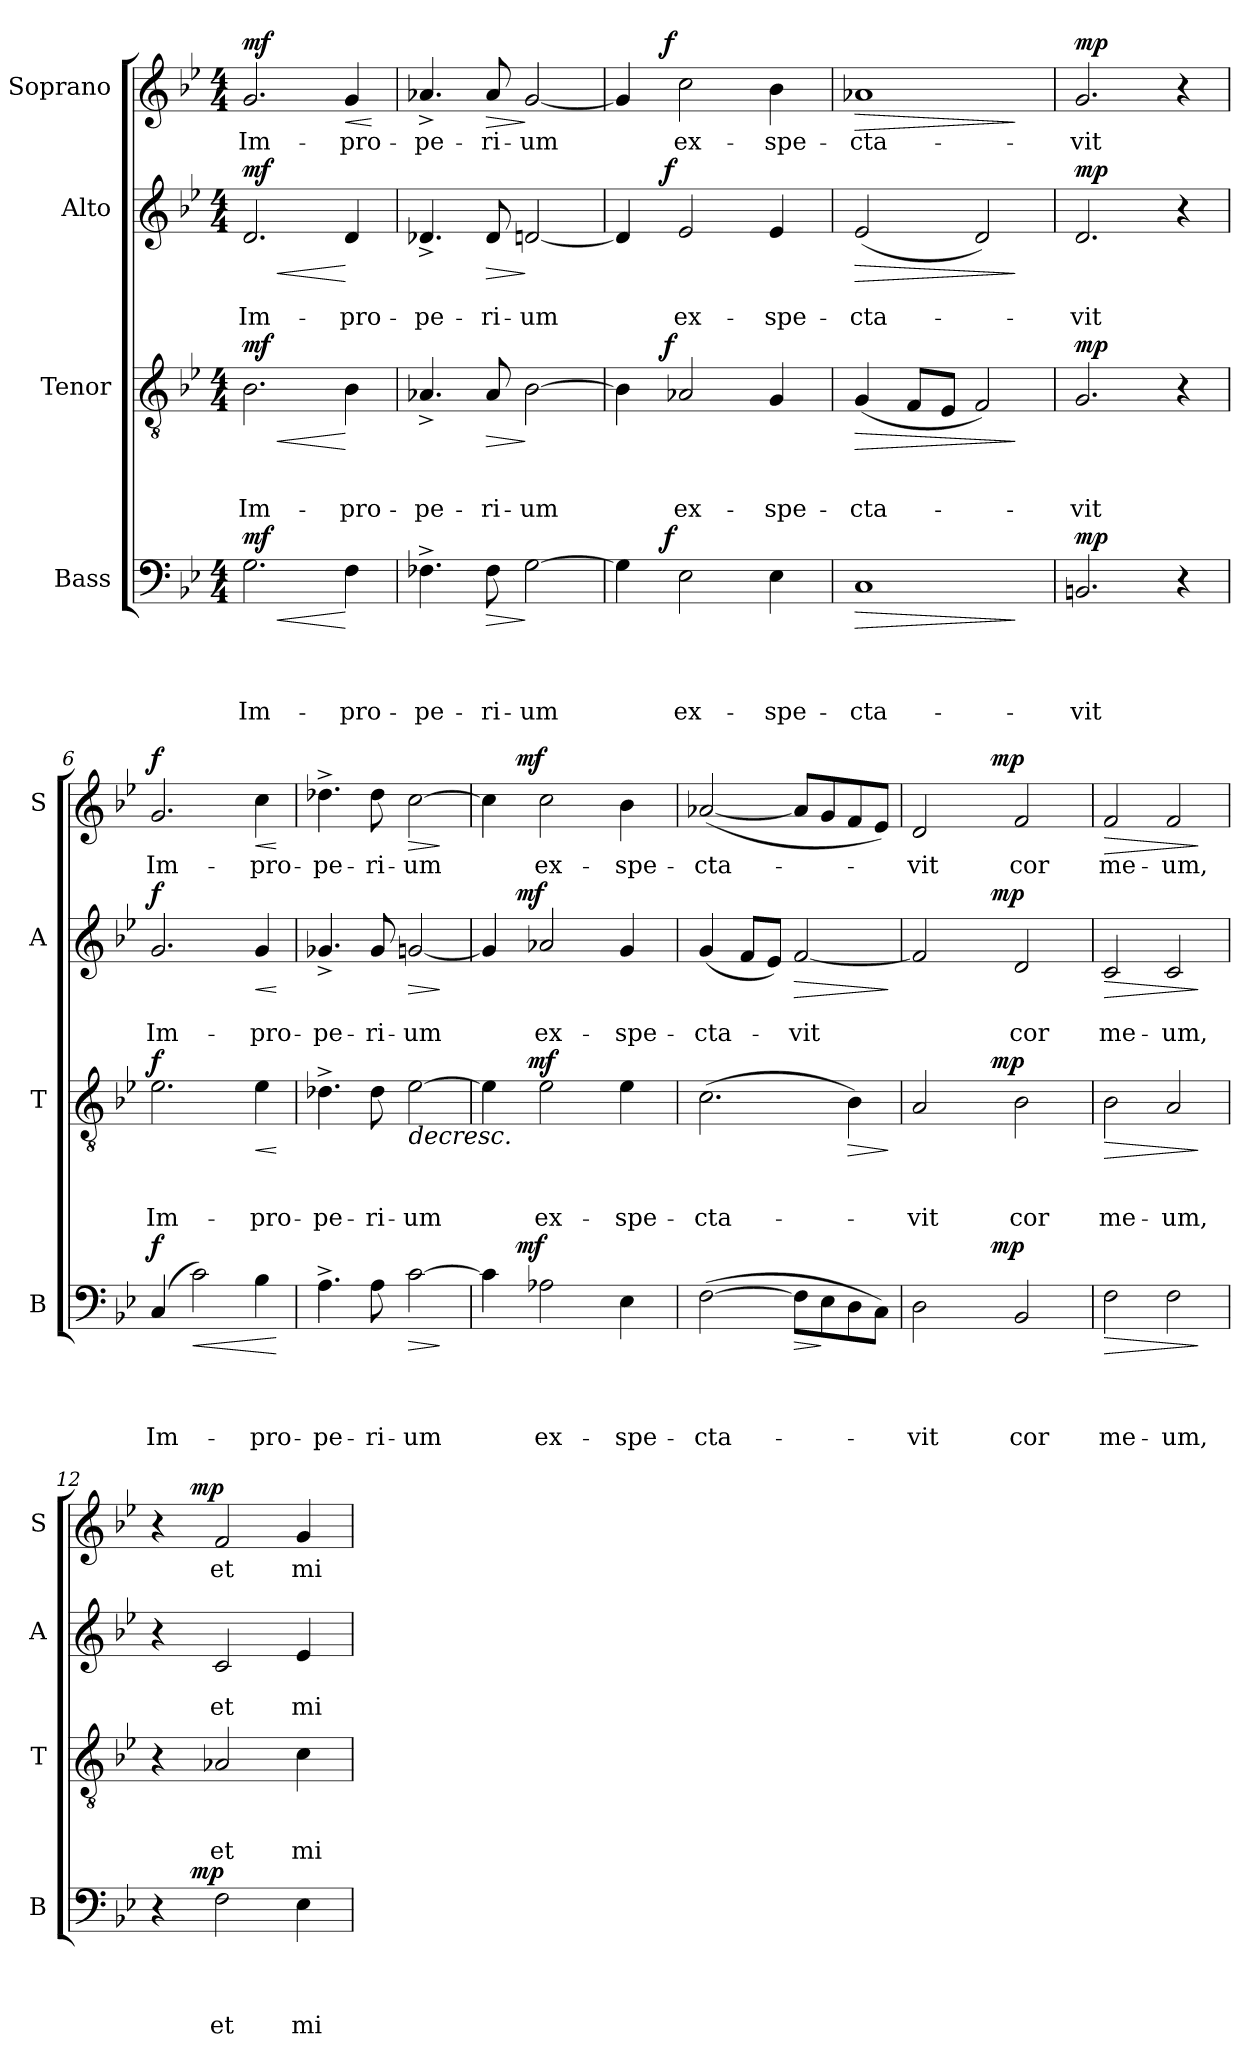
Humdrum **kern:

**kern	**text	**text	**text	**text	**dynam	**kern	**text	**text	**text	**dynam	**kern	**text	**text	**dynam	**kern	**text	**dynam
*part4	*part4	*part4	*part4	*part4	*part4	*part3	*part3	*part3	*part3	*part3	*part2	*part2	*part2	*part2	*part1	*part1	*part1
*staff4	*staff4	*staff4	*staff4	*staff4	*staff4	*staff3	*staff3	*staff3	*staff3	*staff3	*staff2	*staff2	*staff2	*staff2	*staff1	*staff1	*staff1
*I"Bass	*	*	*	*	*	*I"Tenor	*	*	*	*	*I"Alto	*	*	*	*I"Soprano	*	*
*I'B	*	*	*	*	*	*I'T	*	*	*	*	*I'A	*	*	*	*I'S	*	*
*clefF4	*	*	*	*	*	*clefGv2	*	*	*	*	*clefG2	*	*	*	*clefG2	*	*
*k[b-e-]	*	*	*	*	*	*k[b-e-]	*	*	*	*	*k[b-e-]	*	*	*	*k[b-e-]	*	*
*B-:	*	*	*	*	*	*B-:	*	*	*	*	*B-:	*	*	*	*B-:	*	*
*M4/4	*	*	*	*	*	*M4/4	*	*	*	*	*M4/4	*	*	*	*M4/4	*	*
=1	=1	=1	=1	=1	=1	=1	=1	=1	=1	=1	=1	=1	=1	=1	=1	=1	=1
!	!	!	!	!LO:LY:b	!LO:HP:b	!	!	!	!LO:LY:b	!LO:HP:b	!	!	!LO:LY:b	!LO:HP:b	!	!LO:LY:b	!
!	!	!	!	!	!LO:DY:n=1:a	!	!	!	!	!LO:DY:n=1:a	!	!	!	!LO:DY:n=1:a	!	!	!LO:DY:a
2.G\	.	.	.	Im-	< mf	2.B-\	.	.	Im-	< mf	2.d/	.	Im-	< mf	2.g/	Im-	mf
!	!	!	!	!LO:LY:b	!	!	!	!	!LO:LY:b	!	!	!	!LO:LY:b	!	!	!LO:LY:b	!LO:HP:b
4F\	.	.	.	-pro-	[	4B-\	.	.	-pro-	[	4d/	.	-pro-	[	4g/	-pro-	<
.	.	.	.	.	.	.	.	.	.	.	.	.	.	.	.	.	[
=2	=2	=2	=2	=2	=2	=2	=2	=2	=2	=2	=2	=2	=2	=2	=2	=2	=2
!	!	!	!	!LO:LY:b	!	!	!	!	!LO:LY:b	!	!	!	!LO:LY:b	!	!	!LO:LY:b	!
4.F-X^>\	.	.	.	-pe-	.	4.A-X^</	.	.	-pe-	.	4.d-X^</	.	-pe-	.	4.a-X^</	-pe-	.
!	!	!	!	!LO:LY:b	!LO:HP:b	!	!	!	!LO:LY:b	!LO:HP:b	!	!	!LO:LY:b	!LO:HP:b	!	!LO:LY:b	!LO:HP:b
8F-\	.	.	.	-ri-	>	8A-/	.	.	-ri-	>	8d-/	.	-ri-	>	8a-/	-ri-	>
!	!	!	!	!LO:LY:b	!	!	!	!	!LO:LY:b	!	!	!	!LO:LY:b	!	!	!LO:LY:b	!
[>2G\	.	.	.	-um	]	[>2B-\	.	.	-um	]	[<2dn/	.	-um	]	[<2g/	-um	]
=3	=3	=3	=3	=3	=3	=3	=3	=3	=3	=3	=3	=3	=3	=3	=3	=3	=3
*^	*	*	*	*	*	*^	*	*	*	*	*^	*	*	*	*^	*	*
4G\]	8..ryy	.	.	.	.	.	4B-\]	8..ryy	.	.	.	.	4d/]	8..ryy	.	.	.	4g/]	8..ryy	.	.
!	!	!	!	!	!	!LO:DY:a	!	!	!	!	!	!LO:DY:a	!	!	!	!	!LO:DY:a	!	!	!	!LO:DY:a
.	2ryy	.	.	.	.	f	.	2ryy	.	.	.	f	.	2ryy	.	.	f	.	2ryy	.	f
!	!	!	!	!	!LO:LY:b	!	!	!	!	!	!LO:LY:b	!	!	!	!	!LO:LY:b	!	!	!	!LO:LY:b	!
2E-\	.	.	.	.	ex-	.	2A-X/	.	.	.	ex-	.	2e-/	.	.	ex-	.	2cc\	.	ex-	.
.	4ryy	.	.	.	.	.	.	4ryy	.	.	.	.	.	4ryy	.	.	.	.	4ryy	.	.
!	!	!	!	!	!LO:LY:b	!	!	!	!	!	!LO:LY:b	!	!	!	!	!LO:LY:b	!	!	!	!LO:LY:b	!
4E-\	.	.	.	.	-spe-	.	4G/	.	.	.	-spe-	.	4e-/	.	.	-spe-	.	4b-\	.	-spe-	.
.	32ryy	.	.	.	.	.	.	32ryy	.	.	.	.	.	32ryy	.	.	.	.	32ryy	.	.
=4	=4	=4	=4	=4	=4	=4	=4	=4	=4	=4	=4	=4	=4	=4	=4	=4	=4	=4	=4	=4	=4
!	!	!	!	!	!LO:LY:b	!LO:HP:b	!	!	!	!	!LO:LY:b	!LO:HP:b	!	!	!	!LO:LY:b	!LO:HP:b	!	!	!LO:LY:b	!LO:HP:b
*v	*v	*	*	*	*	*	*	*	*	*	*	*	*v	*v	*	*	*	*v	*v	*	*
*	*	*	*	*	*	*v	*v	*	*	*	*	*	*	*	*	*	*	*
1C	.	.	.	-cta-	>	(<4G/	.	.	-cta-	>	(<2e-/	.	-cta-	>	1a-X	-cta-	>
.	.	.	.	.	.	8F/L	.	.	.	.	.	.	.	.	.	.	.
.	.	.	.	.	.	8E-/J	.	.	.	.	.	.	.	.	.	.	.
.	.	.	.	.	.	2F/)	.	.	.	.	2d/)	.	.	.	.	.	.
.	.	.	.	.	]	.	.	.	.	]	.	.	.	]	.	.	]
=5	=5	=5	=5	=5	=5	=5	=5	=5	=5	=5	=5	=5	=5	=5	=5	=5	=5
!	!	!	!	!LO:LY:b	!LO:DY:a	!	!	!	!LO:LY:b	!LO:DY:a	!	!	!LO:LY:b	!LO:DY:a	!	!LO:LY:b	!LO:DY:a
2.BBn/	.	.	.	-vit	mp	2.G/	.	.	-vit	mp	2.d/	.	-vit	mp	2.g/	-vit	mp
4r	.	.	.	.	.	4r	.	.	.	.	4r	.	.	.	4r	.	.
=6	=6	=6	=6	=6	=6	=6	=6	=6	=6	=6	=6	=6	=6	=6	=6	=6	=6
!	!	!	!	!LO:LY:b	!LO:DY:a	!	!	!	!LO:LY:b	!LO:DY:a	!	!	!LO:LY:b	!LO:DY:a	!	!LO:LY:b	!LO:DY:a
(4C/	.	.	.	Im-	f	2.e-\	.	.	Im-	f	2.g/	.	Im-	f	2.g/	Im-	f
!	!	!	!	!	!LO:HP:b	!	!	!	!	!	!	!	!	!	!	!	!
2c\)	.	.	.	.	<	.	.	.	.	.	.	.	.	.	.	.	.
!	!	!	!	!LO:LY:b	!	!	!	!	!LO:LY:b	!LO:HP:b	!	!	!LO:LY:b	!LO:HP:b	!	!LO:LY:b	!LO:HP:b
4B-\	.	.	.	-pro-	.	4e-\	.	.	-pro-	<	4g/	.	-pro-	<	4cc\	-pro-	<
.	.	.	.	.	[	.	.	.	.	[	.	.	.	[	.	.	[
!!LO:LB:g=z
=7	=7	=7	=7	=7	=7	=7	=7	=7	=7	=7	=7	=7	=7	=7	=7	=7	=7
!	!	!	!	!LO:LY:b	!	!	!	!	!LO:LY:b	!	!	!	!LO:LY:b	!	!	!LO:LY:b	!
4.A^>\	.	.	.	-pe-	.	4.d-X^>\	.	.	-pe-	.	4.g-X^</	.	-pe-	.	4.dd-X^>\	-pe-	.
!	!	!	!	!LO:LY:b	!	!	!	!	!LO:LY:b	!	!	!	!LO:LY:b	!	!	!LO:LY:b	!
8A\	.	.	.	-ri-	.	8d-\	.	.	-ri-	.	8g-/	.	-ri-	.	8dd-\	-ri-	.
!	!	!	!	!LO:LY:b	!LO:HP:b	!	!	!	!LO:LY:b	!LO:HP:b	!	!	!LO:LY:b	!LO:HP:b	!	!LO:LY:b	!LO:HP:b
[>2c\	.	.	.	-um	>	[>2e-\	.	.	-um	>	[<2gn/	.	-um	>	[>2cc\	-um	>
.	.	.	.	.	]	.	.	.	.	.	.	.	.	]	.	.	]
=8	=8	=8	=8	=8	=8	=8	=8	=8	=8	=8	=8	=8	=8	=8	=8	=8	=8
*^	*	*	*	*	*	*^	*	*	*	*	*^	*	*	*	*^	*	*
4c\]	8.ryy	.	.	.	.	.	4e-\]	8..ryy	.	.	.	.	4g/]	8.ryy	.	.	.	4cc\]	8.ryy	.	.
!	!	!	!	!	!	!LO:DY:a	!	!	!	!	!	!	!	!	!	!	!LO:DY:a	!	!	!	!LO:DY:a
.	2ryy	.	.	.	.	mf	.	.	.	.	.	.	.	2ryy	.	.	mf	.	2ryy	.	mf
!	!	!	!	!	!	!	!	!	!	!	!	!LO:DY:a	!	!	!	!	!	!	!	!	!
.	.	.	.	.	.	.	.	2ryy	.	.	.	mf	.	.	.	.	.	.	.	.	.
!	!	!	!	!	!LO:LY:b	!	!	!	!	!	!LO:LY:b	!	!	!	!	!LO:LY:b	!	!	!	!LO:LY:b	!
2A-X\	.	.	.	.	ex-	.	2e-\	.	.	.	ex-	]	2a-X/	.	.	ex-	.	2cc\	.	ex-	.
.	4ryy	.	.	.	.	.	.	.	.	.	.	.	.	4ryy	.	.	.	.	4ryy	.	.
.	.	.	.	.	.	.	.	4ryy	.	.	.	.	.	.	.	.	.	.	.	.	.
!	!	!	!	!	!LO:LY:b	!	!	!	!	!	!LO:LY:b	!	!	!	!	!LO:LY:b	!	!	!	!LO:LY:b	!
4E-\	.	.	.	.	-spe-	.	4e-\	.	.	.	-spe-	.	4g/	.	.	-spe-	.	4b-\	.	-spe-	.
.	16ryy	.	.	.	.	.	.	.	.	.	.	.	.	16ryy	.	.	.	.	16ryy	.	.
.	.	.	.	.	.	.	.	32ryy	.	.	.	.	.	.	.	.	.	.	.	.	.
=9	=9	=9	=9	=9	=9	=9	=9	=9	=9	=9	=9	=9	=9	=9	=9	=9	=9	=9	=9	=9	=9
!	!	!	!	!	!LO:LY:b	!	!	!	!	!	!LO:LY:b	!	!	!	!	!LO:LY:b	!	!	!	!LO:LY:b	!
*v	*v	*	*	*	*	*	*	*	*	*	*	*	*v	*v	*	*	*	*v	*v	*	*
*	*	*	*	*	*	*v	*v	*	*	*	*	*	*	*	*	*	*	*
(>[>2F\	.	.	.	-cta-	.	(>2.c\	.	.	-cta-	.	(<4g/	.	-cta-	.	(<[<2a-X/	-cta-	.
.	.	.	.	.	.	.	.	.	.	.	8f/L	.	.	.	.	.	.
.	.	.	.	.	.	.	.	.	.	.	8e-/J)	.	.	.	.	.	.
!	!	!	!	!	!LO:HP:b	!	!	!	!	!	!	!	!LO:LY:b	!LO:HP:b	!	!	!
8F\L]	.	.	.	.	>	.	.	.	.	.	[<2f/	.	-vit	>	8a-/L]	.	.
8E-\	.	.	.	.	]	.	.	.	.	.	.	.	.	.	8g/	.	.
!	!	!	!	!	!	!	!	!	!	!LO:HP:b	!	!	!	!	!	!	!
8D\	.	.	.	.	.	4B-\)	.	.	.	>	.	.	.	.	8f/	.	.
8C\J)	.	.	.	.	.	.	.	.	.	.	.	.	.	.	8e-/J)	.	.
.	.	.	.	.	.	.	.	.	.	]	.	.	.	]	.	.	.
=10	=10	=10	=10	=10	=10	=10	=10	=10	=10	=10	=10	=10	=10	=10	=10	=10	=10
!	!	!	!	!LO:LY:b	!	!	!	!	!LO:LY:b	!	!	!	!	!	!	!LO:LY:b	!
*^	*	*	*	*	*	*^	*	*	*	*	*^	*	*	*	*^	*	*
2D\	4ryy	.	.	.	-vit	.	2A/	4ryy	.	.	-vit	.	2f/]	4ryy	.	.	.	2d/	4ryy	-vit	.
.	8ryy	.	.	.	.	.	.	8ryy	.	.	.	.	.	8ryy	.	.	.	.	8ryy	.	.
.	32ryy	.	.	.	.	.	.	32ryy	.	.	.	.	.	32ryy	.	.	.	.	32ryy	.	.
!	!	!	!	!	!	!LO:DY:a	!	!	!	!	!	!LO:DY:a	!	!	!	!	!LO:DY:a	!	!	!	!LO:DY:a
.	2ryy	.	.	.	.	mp	.	2ryy	.	.	.	mp	.	2ryy	.	.	mp	.	2ryy	.	mp
!	!	!	!	!	!LO:LY:b	!	!	!	!	!	!LO:LY:b	!	!	!	!	!LO:LY:b	!	!	!	!LO:LY:b	!
2BB-/	.	.	.	.	cor	.	2B-\	.	.	.	cor	.	2d/	.	.	cor	.	2f/	.	cor	.
.	16.ryy	.	.	.	.	.	.	16.ryy	.	.	.	.	.	16.ryy	.	.	.	.	16.ryy	.	.
=11	=11	=11	=11	=11	=11	=11	=11	=11	=11	=11	=11	=11	=11	=11	=11	=11	=11	=11	=11	=11	=11
!	!	!	!	!	!LO:LY:b	!LO:HP:b	!	!	!	!	!LO:LY:b	!LO:HP:b	!	!	!	!LO:LY:b	!LO:HP:b	!	!	!LO:LY:b	!LO:HP:b
*v	*v	*	*	*	*	*	*	*	*	*	*	*	*v	*v	*	*	*	*v	*v	*	*
*	*	*	*	*	*	*v	*v	*	*	*	*	*	*	*	*	*	*	*
2F\	.	.	.	me-	>	2B-\	.	.	me-	>	2c/	.	me-	>	2f/	me-	>
!	!	!	!	!LO:LY:b	!	!	!	!	!LO:LY:b	!	!	!	!LO:LY:b	!	!	!LO:LY:b	!
2F\	.	.	.	-um,	.	2A/	.	.	-um,	.	2c/	.	-um,	.	2f/	-um,	.
.	.	.	.	.	]	.	.	.	.	]	.	.	.	]	.	.	]
=12	=12	=12	=12	=12	=12	=12	=12	=12	=12	=12	=12	=12	=12	=12	=12	=12	=12
*^	*	*	*	*	*	*	*	*	*	*	*^	*	*	*	*^	*	*
4r	8ryy	.	.	.	.	.	4r	.	.	.	.	4r	8ryy	.	.	.	4r	8ryy	.	.
.	32ryy	.	.	.	.	.	.	.	.	.	.	.	32ryy	.	.	.	.	32ryy	.	.
!	!	!	!	!	!	!LO:DY:a	!	!	!	!	!	!	!	!	!	!LO:DY:a	!	!	!	!
!	!	!	!	!	!	!	!	!	!	!	!	!	!	!	!	!LO:DY:n=1:b	!	!	!	!LO:DY:a
.	2ryy	.	.	.	.	mp	.	.	.	.	.	.	2ryy	.	.	mp mp	.	2ryy	.	mp
!	!	!	!	!	!LO:LY:b	!	!	!	!	!LO:LY:b	!	!	!	!	!LO:LY:b	!	!	!	!LO:LY:b	!
2F\	.	.	.	.	et	.	2A-X/	.	.	et	.	2c/	.	.	et	.	2f/	.	et	.
.	4ryy	.	.	.	.	.	.	.	.	.	.	.	4ryy	.	.	.	.	4ryy	.	.
!	!	!	!	!	!LO:LY:b	!	!	!	!	!LO:LY:b	!	!	!	!	!LO:LY:b	!	!	!	!LO:LY:b	!
4E-\	.	.	.	.	mi-	.	4c\	.	.	mi-	.	4e-/	.	.	mi-	.	4g/	.	mi-	.
.	16.ryy	.	.	.	.	.	.	.	.	.	.	.	16.ryy	.	.	.	.	16.ryy	.	.
*	*	*	*	*	*	*	*	*	*	*	*	*v	*v	*	*	*	*	*	*	*
*v	*v	*	*	*	*	*	*	*	*	*	*	*	*	*	*	*v	*v	*	*
=	=	=	=	=	=	=	=	=	=	=	=	=	=	=	=	=	=
*-	*-	*-	*-	*-	*-	*-	*-	*-	*-	*-	*-	*-	*-	*-	*-	*-	*-
